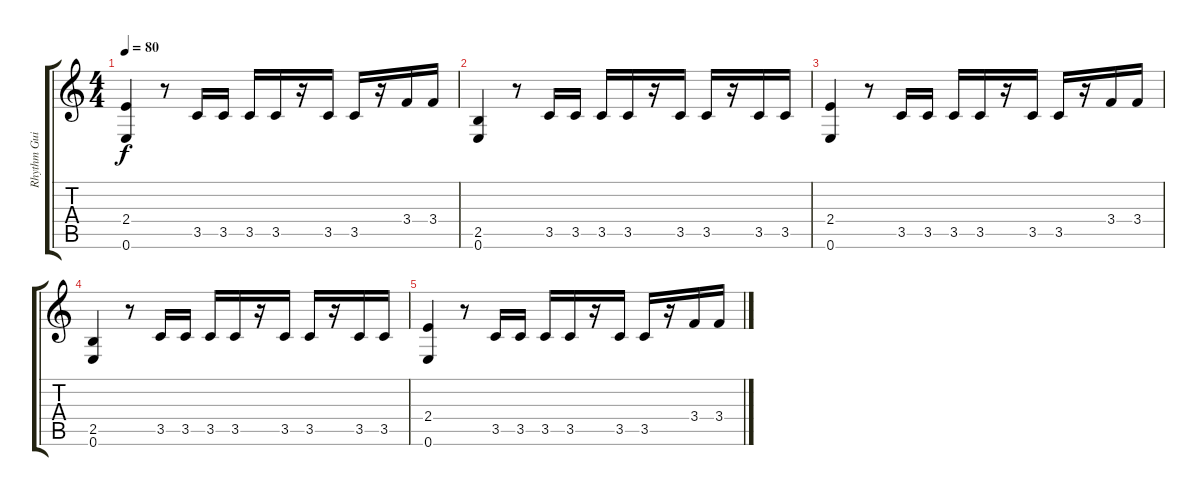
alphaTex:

\track ("Rhythm Guitar" "Rhythm Gui") {instrument distortionguitar}
\staff {score tabs}
\tuning (E4 B3 G3 D3 A2 E2) {hide}
\ts (4 4)
\tempo 80
\clef g2
\ks c
(2.4 0.6).4{dy f} r.8 3.5.16 3.5.16 3.5.16 3.5.16 r.16 3.5.16 3.5.16 r.16 3.4.16 3.4.16 |
(2.5 0.6).4 r.8 3.5.16 3.5.16 3.5.16 3.5.16 r.16 3.5.16 3.5.16 r.16 3.5.16 3.5.16 |
(2.4 0.6).4 r.8 3.5.16 3.5.16 3.5.16 3.5.16 r.16 3.5.16 3.5.16 r.16 3.4.16 3.4.16 |
(2.5 0.6).4 r.8 3.5.16 3.5.16 3.5.16 3.5.16 r.16 3.5.16 3.5.16 r.16 3.5.16 3.5.16 |
(2.4 0.6).4 r.8 3.5.16 3.5.16 3.5.16 3.5.16 r.16 3.5.16 3.5.16 r.16 3.4.16 3.4.16
